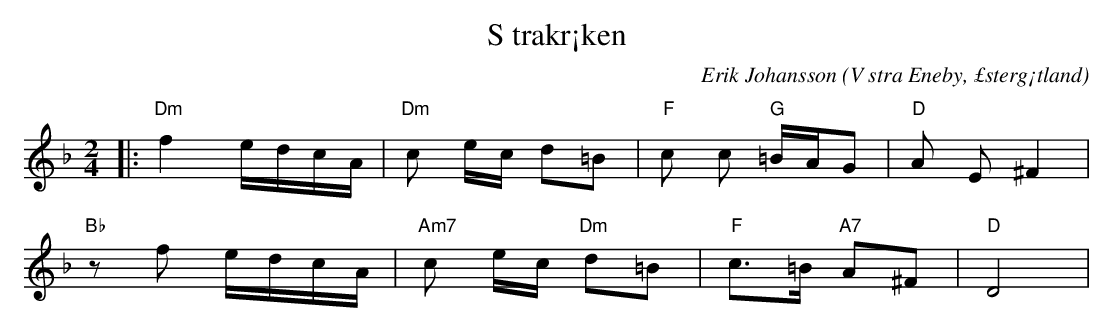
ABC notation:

X:1
T:S trakr¡ken
C:Erik Johansson
O:V stra Eneby, £sterg¡tland
Q:80
M:2/4
L:1/8
K:Dm
|:"Dm"f2 e/d/c/A/ |"Dm"c e/c/ d=B| "F" c c "G" =B/A/G | "D" A E ^F2 |
"Bb" zf e/d/c/A/ |"Am7"c e/c/ "Dm"d=B| "F" c>=B  "A7" A^F | "D" D4 |
